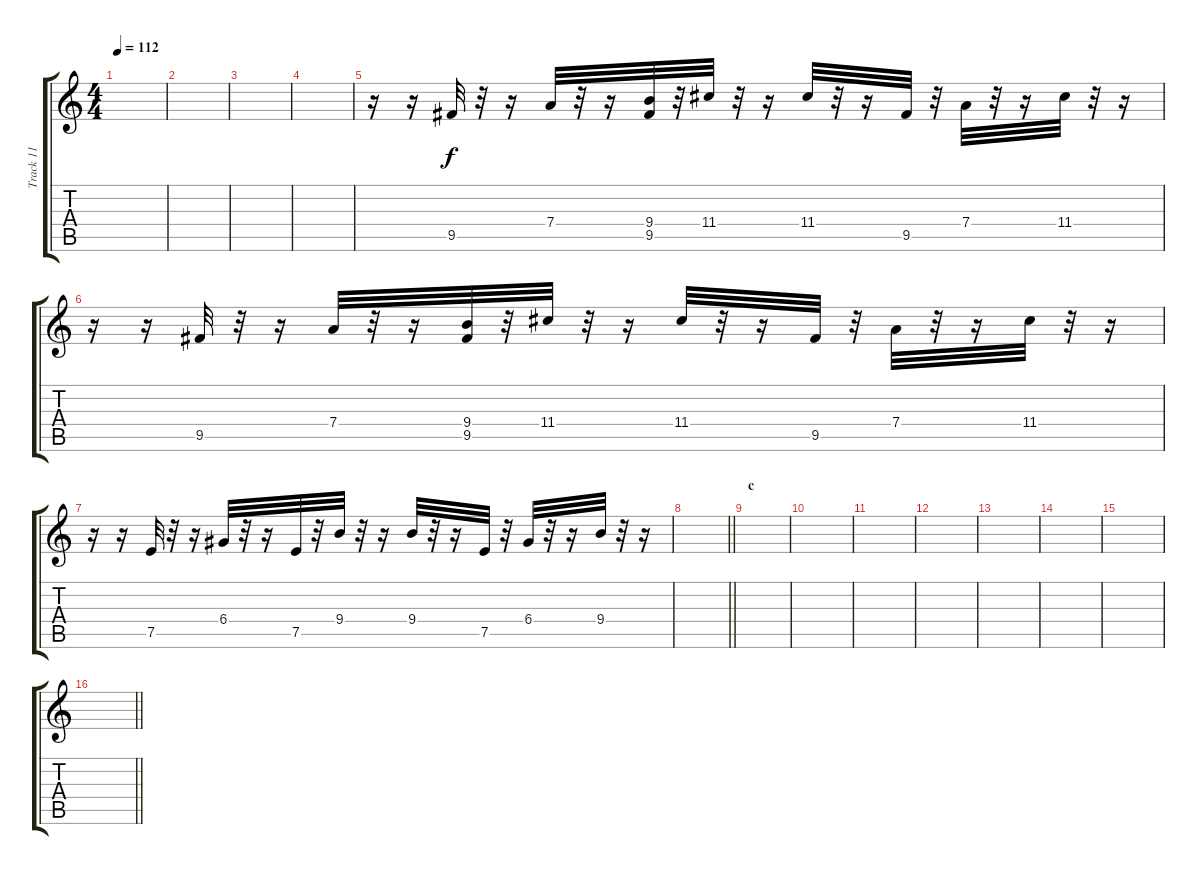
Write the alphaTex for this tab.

\track ("Track 11" "Track 11") {instrument acousticguitarsteel}
\staff {score tabs}
\tuning (E4 B3 G3 D3 A2 E2) {hide}
\ts (4 4)
\tempo 112
\clef g2
\ks c
|
|
|
|
r.16 r.16 9.5.32 r.32 r.16 7.4.32 r.32 r.16 (9.4 9.5).32 r.32 11.4.32 r.32 r.16 11.4.32 r.32 r.16 9.5.32 r.32 7.4.32 r.32 r.16 11.4.32 r.32 r.16 |
r.16 r.16 9.5.32 r.32 r.16 7.4.32 r.32 r.16 (9.4 9.5).32 r.32 11.4.32 r.32 r.16 11.4.32 r.32 r.16 9.5.32 r.32 7.4.32 r.32 r.16 11.4.32 r.32 r.16 |
r.16 r.16 7.5.32 r.32 r.16 6.4.32 r.32 r.16 7.5.32 r.32 9.4.32 r.32 r.16 9.4.32 r.32 r.16 7.5.32 r.32 6.4.32 r.32 r.16 9.4.32 r.32 r.16 |
\barLineRight lightlight
|
\section ("" "c")
|
|
|
|
|
|
|
\barLineRight lightlight
